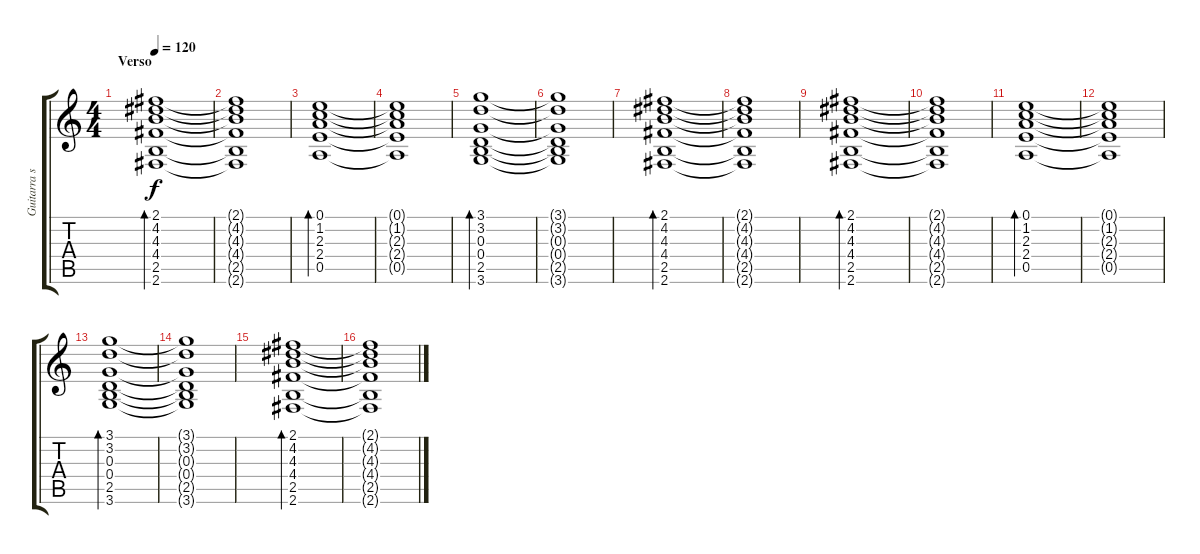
\track ("Guitarra solo" "Guitarra s") {instrument distortionguitar}
\staff {score tabs}
\tuning (E4 B3 G3 D3 A2 E2) {hide}
\ts (4 4)
\section ("" "Verso")
\tempo 120
\clef g2
\ks c
(2.1 4.2 4.3 4.4 2.5 2.6).1{bd 240 dy f volume 8 instrument electricguitarclean} |
(2.1{t} 4.2{t} 4.3{t} 4.4{t} 2.5{t} 2.6{t}).1 |
(0.1 1.2 2.3 2.4 0.5).1{bd 240} |
(0.1{t} 1.2{t} 2.3{t} 2.4{t} 0.5{t}).1 |
(3.1 3.2 0.3 0.4 2.5 3.6).1{bd 240} |
(3.1{t} 3.2{t} 0.3{t} 0.4{t} 2.5{t} 3.6{t}).1 |
(2.1 4.2 4.3 4.4 2.5 2.6).1{bd 240 instrument electricguitarclean} |
(2.1{t} 4.2{t} 4.3{t} 4.4{t} 2.5{t} 2.6{t}).1 |
(2.1 4.2 4.3 4.4 2.5 2.6).1{bd 240 instrument electricguitarclean} |
(2.1{t} 4.2{t} 4.3{t} 4.4{t} 2.5{t} 2.6{t}).1 |
(0.1 1.2 2.3 2.4 0.5).1{bd 240} |
(0.1{t} 1.2{t} 2.3{t} 2.4{t} 0.5{t}).1 |
(3.1 3.2 0.3 0.4 2.5 3.6).1{bd 240} |
(3.1{t} 3.2{t} 0.3{t} 0.4{t} 2.5{t} 3.6{t}).1 |
(2.1 4.2 4.3 4.4 2.5 2.6).1{bd 240 instrument electricguitarclean} |
(2.1{t} 4.2{t} 4.3{t} 4.4{t} 2.5{t} 2.6{t}).1
